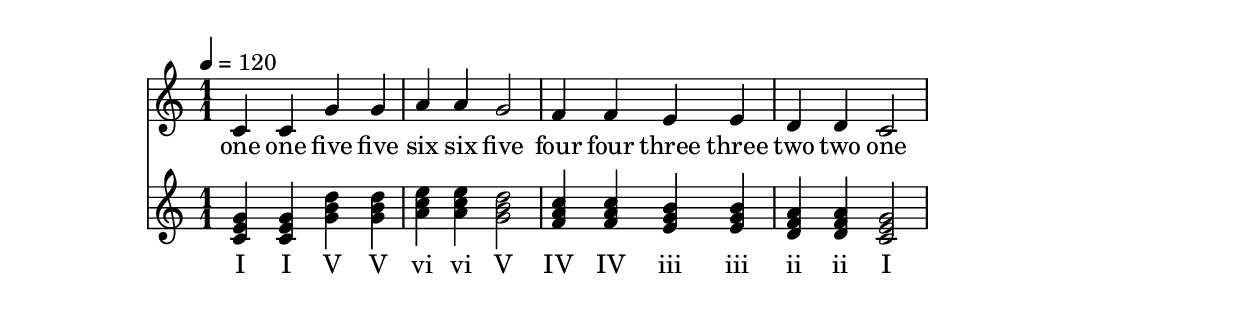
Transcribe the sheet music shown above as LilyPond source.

\version "2.18.2"

\header {
  title = ""
}

global = {
  \time 1/1
  \key c \major
  \tempo 4=120
}


melody = \relative c' {
  \global
  c4 c g' g 
  a a g2
  f4 f e e 
  d d c2
}

melodywords = \lyricmode {
  one one five five six six five
  four four three three two two one
}

harmony = \relative c' {
  \global
  <c e g>4 
  <c e g>
  <g' b d>
  <g b d>
  
  <a c e> 
  <a c e> 
  <g b d>2
  
  <f a c>4
  <f a c>
  <e g b>  
  <e g b>
  
  <d f a>
  <d f a>
  <c e g>2 
}

harmonywords = \lyricmode {
  I I V V 
  vi vi V
  IV IV iii iii 
  ii ii I
}

\score {
  <<
    \new Staff \with{midiInstrument=violin} { \melody }
    \addlyrics { \melodywords }
    \new Staff \with{midiInstrument=cello} { \harmony }
    \addlyrics { \harmonywords }
  >>
  \layout { }
  \midi { }
}
